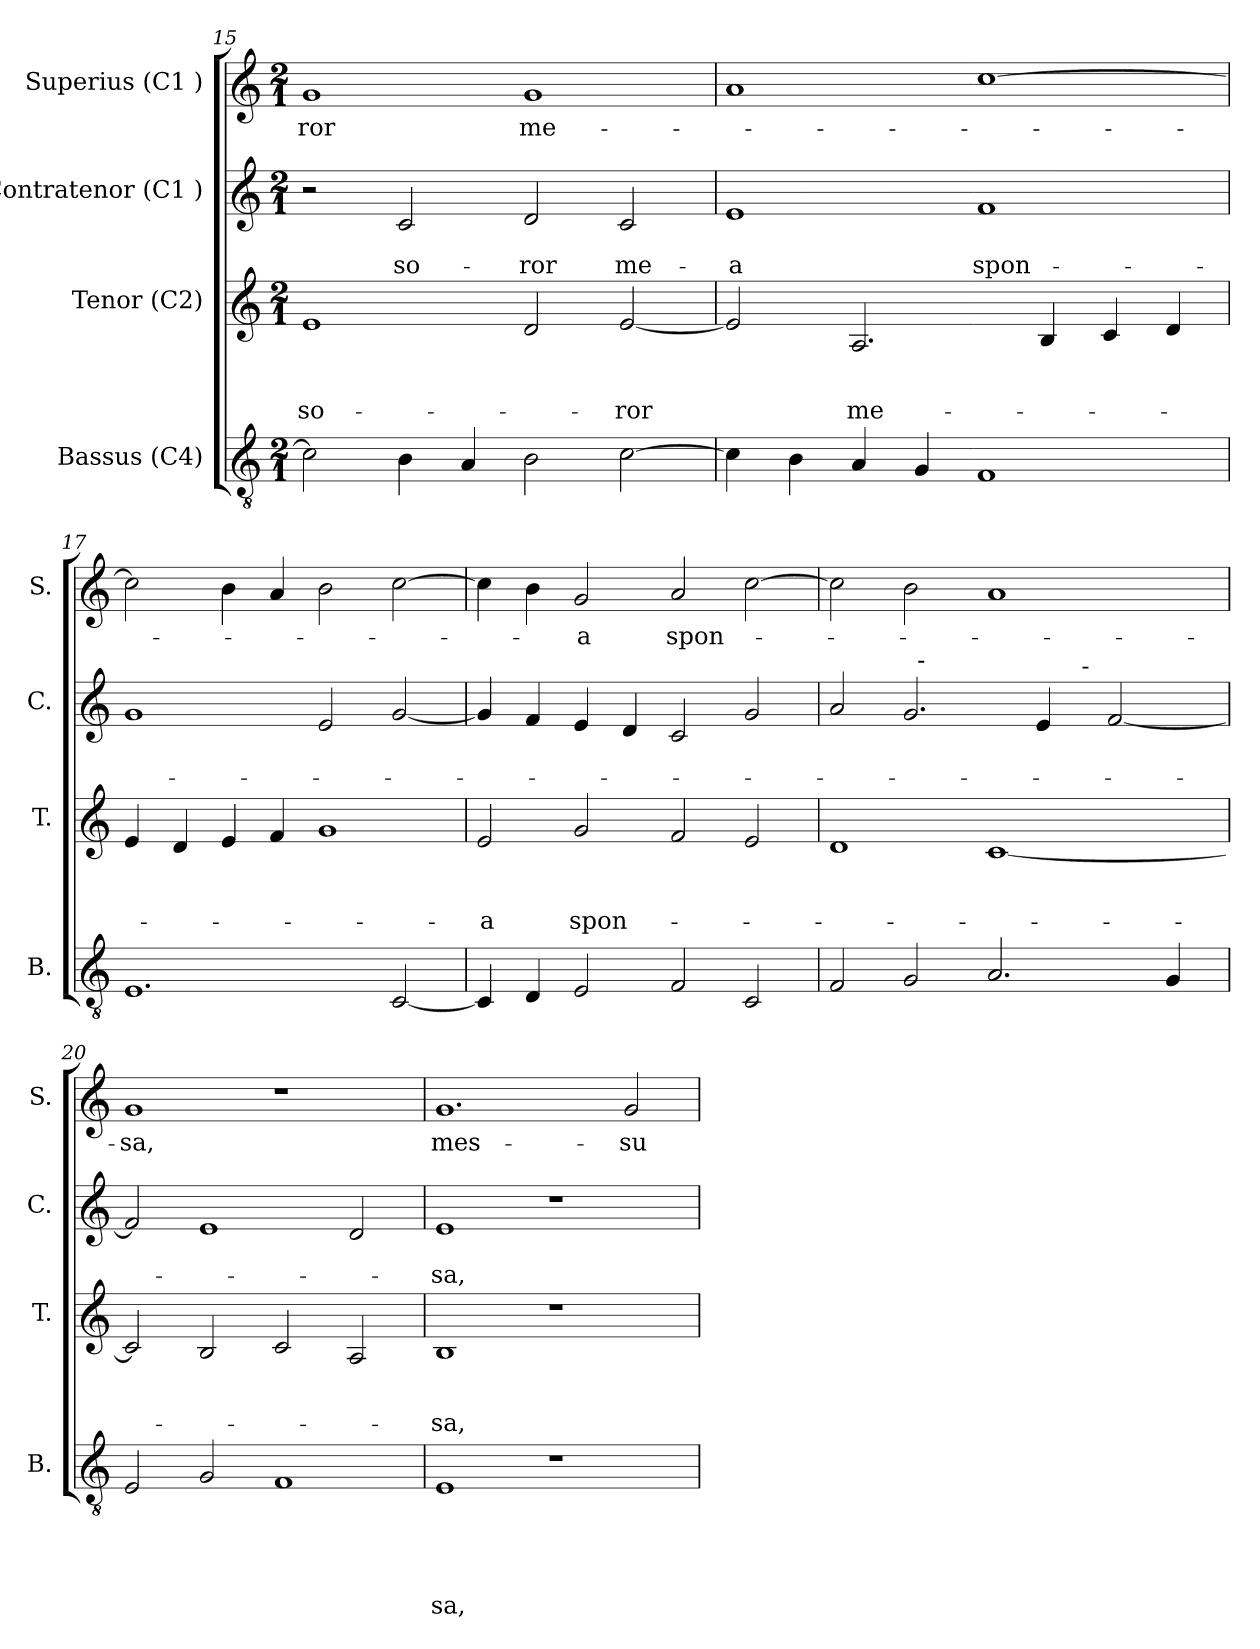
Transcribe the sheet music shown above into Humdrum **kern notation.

**kern	**text	**text	**text	**text	**text	**kern	**text	**text	**text	**kern	**text	**text	**kern	**text
*part4	*part4	*part4	*part4	*part4	*part4	*part3	*part3	*part3	*part3	*part2	*part2	*part2	*part1	*part1
*staff4	*staff4	*staff4	*staff4	*staff4	*staff4	*staff3	*staff3	*staff3	*staff3	*staff2	*staff2	*staff2	*staff1	*staff1
*I"Bassus (C4)	*	*	*	*	*	*I"Tenor (C2)	*	*	*	*I"Contratenor (C1 )	*	*	*I"Superius (C1 )	*
*I'B.	*	*	*	*	*	*I'T.	*	*	*	*I'C.	*	*	*I'S.	*
!!LO:PB:g=z
*clefGv2	*	*	*	*	*	*clefG2	*	*	*	*clefG2	*	*	*clefG2	*
*k[]	*	*	*	*	*	*k[]	*	*	*	*k[]	*	*	*k[]	*
*C:	*	*	*	*	*	*C:	*	*	*	*C:	*	*	*C:	*
*M2/1	*	*	*	*	*	*M2/1	*	*	*	*M2/1	*	*	*M2/1	*
=15	=15	=15	=15	=15	=15	=15	=15	=15	=15	=15	=15	=15	=15	=15
!	!	!	!	!	!	!	!	!	!LO:LY:b	!	!	!	!	!LO:LY:b
2c\]	.	.	.	.	.	1e	.	.	so-	2r	.	.	1g	-ror
!	!	!	!	!	!	!	!	!	!	!	!	!LO:LY:b	!	!
4B\	.	.	.	.	.	.	.	.	.	2c/	.	so-	.	.
4A/	.	.	.	.	.	.	.	.	.	.	.	.	.	.
!	!	!	!	!	!	!	!	!	!	!	!	!LO:LY:b	!	!LO:LY:b
2B\	.	.	.	.	.	2d/	.	.	.	2d/	.	-ror	1g	me-
!	!	!	!	!	!	!	!	!	!LO:LY:b	!	!	!LO:LY:b	!	!
[>2c\	.	.	.	.	.	[<2e/	.	.	-ror	2c/	.	me-	.	.
=16	=16	=16	=16	=16	=16	=16	=16	=16	=16	=16	=16	=16	=16	=16
!	!	!	!	!	!	!	!	!	!	!	!	!LO:LY:b:rj	!	!
4c\]	.	.	.	.	.	2e/]	.	.	.	1e	.	-a	1a	.
4B\	.	.	.	.	.	.	.	.	.	.	.	.	.	.
!	!	!	!	!	!	!	!	!	!LO:LY:b	!	!	!	!	!
4A/	.	.	.	.	.	2.A/	.	.	me-	.	.	.	.	.
4G/	.	.	.	.	.	.	.	.	.	.	.	.	.	.
!	!	!	!	!	!	!	!	!	!	!	!	!LO:LY:b	!	!
1F	.	.	.	.	.	.	.	.	.	1f	.	spon-	[>1cc	.
.	.	.	.	.	.	4B/	.	.	.	.	.	.	.	.
.	.	.	.	.	.	4c/	.	.	.	.	.	.	.	.
.	.	.	.	.	.	4d/	.	.	.	.	.	.	.	.
=17	=17	=17	=17	=17	=17	=17	=17	=17	=17	=17	=17	=17	=17	=17
1.E	.	.	.	.	.	4e/	.	.	.	1g	.	.	2cc\]	.
.	.	.	.	.	.	4d/	.	.	.	.	.	.	.	.
.	.	.	.	.	.	4e/	.	.	.	.	.	.	4b\	.
.	.	.	.	.	.	4f/	.	.	.	.	.	.	4a/	.
.	.	.	.	.	.	1g	.	.	.	2e/	.	.	2b\	.
[<2C/	.	.	.	.	.	.	.	.	.	[<2g/	.	.	[>2cc\	.
=18	=18	=18	=18	=18	=18	=18	=18	=18	=18	=18	=18	=18	=18	=18
!	!	!	!	!	!	!	!	!	!LO:LY:b	!	!	!	!	!
4C/]	.	.	.	.	.	2e/	.	.	-a	4g/]	.	.	4cc\]	.
4D/	.	.	.	.	.	.	.	.	.	4f/	.	.	4b\	.
!	!	!	!	!	!	!	!	!	!LO:LY:b	!	!	!	!	!LO:LY:b
2E/	.	.	.	.	.	2g/	.	.	spon-	4e/	.	.	2g/	-a
.	.	.	.	.	.	.	.	.	.	4d/	.	.	.	.
!	!	!	!	!	!	!	!	!	!	!	!	!	!	!LO:LY:b
2F/	.	.	.	.	.	2f/	.	.	.	2c/	.	.	2a/	spon-
2C/	.	.	.	.	.	2e/	.	.	.	2g/	.	.	[<2cc\	.
!!LO:LB:g=z
=19	=19	=19	=19	=19	=19	=19	=19	=19	=19	=19	=19	=19	=19	=19
*	*	*	*	*	*	*	*	*	*	*^	*	*	*	*
*	*	*	*	*	*	*	*	*	*	*	*^	*	*	*	*
2F/	.	.	.	.	.	1d	.	.	.	2a/	2ryy	1ryy	.	.	2cc\]	.
2G/	.	.	.	.	.	.	.	.	.	2.g/	32ryy	.	.	.	2b\	.
!	!	!	!	!	!	!	!	!	!	!	!LO:TX:a:t=-	!	!	!	!	!
.	.	.	.	.	.	.	.	.	.	.	1ryy	.	.	.	.	.
2.A/	.	.	.	.	.	[<1c	.	.	.	.	.	4ryy	.	.	1a	.
.	.	.	.	.	.	.	.	.	.	4e/	.	8ryy	.	.	.	.
.	.	.	.	.	.	.	.	.	.	.	.	32ryy	.	.	.	.
!	!	!	!	!	!	!	!	!	!	!	!	!LO:TX:a:t=-	!	!	!	!
.	.	.	.	.	.	.	.	.	.	.	.	2ryy	.	.	.	.
.	.	.	.	.	.	.	.	.	.	[<2f/	.	.	.	.	.	.
.	.	.	.	.	.	.	.	.	.	.	4...ryy	.	.	.	.	.
4G/	.	.	.	.	.	.	.	.	.	.	.	.	.	.	.	.
.	.	.	.	.	.	.	.	.	.	.	.	16.ryy	.	.	.	.
=20	=20	=20	=20	=20	=20	=20	=20	=20	=20	=20	=20	=20	=20	=20	=20	=20
!	!	!	!	!	!	!	!	!	!	!	!	!	!	!	!	!LO:LY:b
*	*	*	*	*	*	*	*	*	*	*v	*v	*v	*	*	*	*
2E/	.	.	.	.	.	2c/]	.	.	.	2f/]	.	.	1g	-sa,
2G/	.	.	.	.	.	2B/	.	.	.	1e	.	.	.	.
1F	.	.	.	.	.	2c/	.	.	.	.	.	.	1r	.
.	.	.	.	.	.	2A/	.	.	.	2d/	.	.	.	.
=21	=21	=21	=21	=21	=21	=21	=21	=21	=21	=21	=21	=21	=21	=21
!	!	!	!	!	!LO:LY:b	!	!	!	!LO:LY:b	!	!	!LO:LY:b	!	!LO:LY:b
1E	.	.	.	.	-sa,	1B	.	.	-sa,	1e	.	-sa,	1.g	mes-
1r	.	.	.	.	.	1r	.	.	.	1r	.	.	.	.
!	!	!	!	!	!	!	!	!	!	!	!	!	!	!LO:LY:b
.	.	.	.	.	.	.	.	.	.	.	.	.	2g/	-su-
=	=	=	=	=	=	=	=	=	=	=	=	=	=	=
*-	*-	*-	*-	*-	*-	*-	*-	*-	*-	*-	*-	*-	*-	*-
